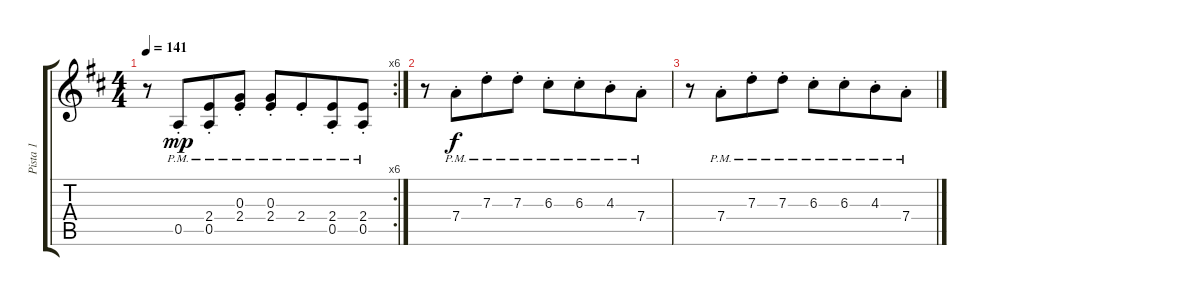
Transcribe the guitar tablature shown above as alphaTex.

\track ("Pista 1" "Pista 1") {instrument electricguitarclean}
\staff {score tabs}
\tuning (E4 B3 G3 D3 A2 E2) {hide}
\rc 6
\ts (4 4)
\tempo 141
\clef g2
\ks d
r.8{dy mp} 0.5{pm st}.8{beam merge} (2.4{pm st} 0.5{pm st}).8 (0.3{pm st} 2.4{pm st}).8 (0.3{pm st} 2.4{pm st}).8 2.4{pm st}.8{beam merge} (2.4{pm st} 0.5{pm st}).8 (2.4{pm st} 0.5{pm st}).8 |
r.8 7.4{pm st}.8{dy f beam merge} 7.3{pm st}.8 7.3{pm st}.8 6.3{pm st}.8 6.3{pm st}.8{beam merge} 4.3{pm st}.8 7.4{pm st}.8 |
r.8 7.4{pm st}.8{beam merge} 7.3{pm st}.8 7.3{pm st}.8 6.3{pm st}.8 6.3{pm st}.8{beam merge} 4.3{pm st}.8 7.4{pm st}.8
